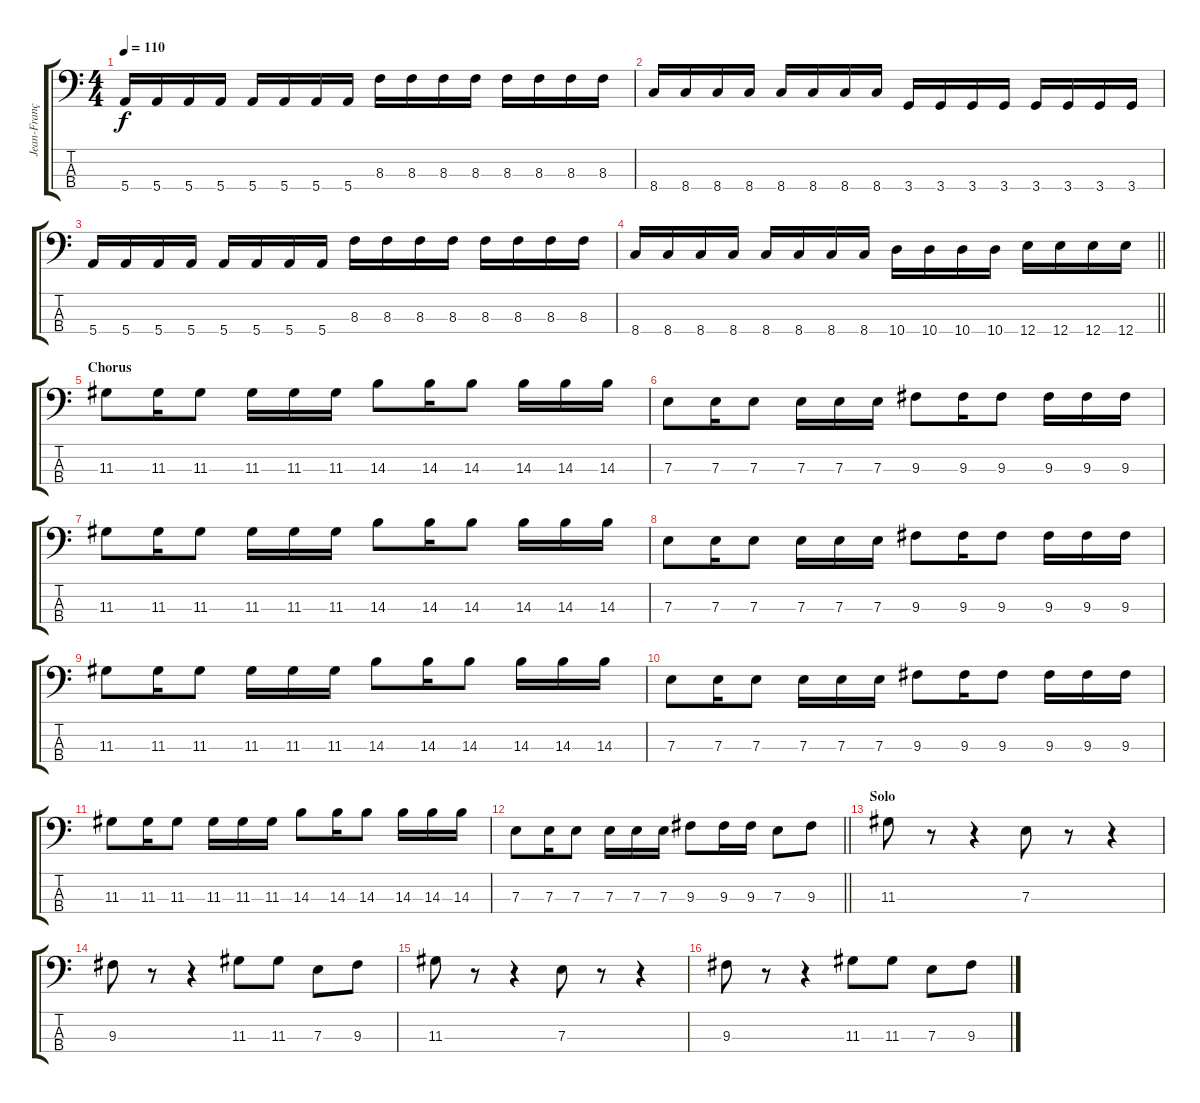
\track ("Jean-François Paré" "Jean-Franç") {instrument electricbasspick}
\staff {score tabs}
\tuning (G2 D2 A1 E1) {hide}
\ts (4 4)
\tempo 110
\clef f4
\ks c
5.4.16{dy f} 5.4.16 5.4.16 5.4.16 5.4.16 5.4.16 5.4.16 5.4.16 8.3.16 8.3.16 8.3.16 8.3.16 8.3.16 8.3.16 8.3.16 8.3.16 |
8.4.16 8.4.16 8.4.16 8.4.16 8.4.16 8.4.16 8.4.16 8.4.16 3.4.16 3.4.16 3.4.16 3.4.16 3.4.16 3.4.16 3.4.16 3.4.16 |
5.4.16 5.4.16 5.4.16 5.4.16 5.4.16 5.4.16 5.4.16 5.4.16 8.3.16 8.3.16 8.3.16 8.3.16 8.3.16 8.3.16 8.3.16 8.3.16 |
\barLineRight lightlight
8.4.16 8.4.16 8.4.16 8.4.16 8.4.16 8.4.16 8.4.16 8.4.16 10.4.16 10.4.16 10.4.16 10.4.16 12.4.16 12.4.16 12.4.16 12.4.16 |
\section ("" "Chorus")
11.3.8 11.3.16 11.3.8 11.3.16 11.3.16 11.3.16 14.3.8 14.3.16 14.3.8 14.3.16 14.3.16 14.3.16 |
7.3.8 7.3.16 7.3.8 7.3.16 7.3.16 7.3.16 9.3.8 9.3.16 9.3.8 9.3.16 9.3.16 9.3.16 |
11.3.8 11.3.16 11.3.8 11.3.16 11.3.16 11.3.16 14.3.8 14.3.16 14.3.8 14.3.16 14.3.16 14.3.16 |
7.3.8 7.3.16 7.3.8 7.3.16 7.3.16 7.3.16 9.3.8 9.3.16 9.3.8 9.3.16 9.3.16 9.3.16 |
11.3.8 11.3.16 11.3.8 11.3.16 11.3.16 11.3.16 14.3.8 14.3.16 14.3.8 14.3.16 14.3.16 14.3.16 |
7.3.8 7.3.16 7.3.8 7.3.16 7.3.16 7.3.16 9.3.8 9.3.16 9.3.8 9.3.16 9.3.16 9.3.16 |
11.3.8 11.3.16 11.3.8 11.3.16 11.3.16 11.3.16 14.3.8 14.3.16 14.3.8 14.3.16 14.3.16 14.3.16 |
\barLineRight lightlight
7.3.8 7.3.16 7.3.8 7.3.16 7.3.16 7.3.16 9.3.8 9.3.16 9.3.16 7.3.8 9.3.8 |
\section ("" "Solo")
11.3.8 r.8 r.4 7.3.8 r.8 r.4 |
9.3.8 r.8 r.4 11.3.8 11.3.8 7.3.8 9.3.8 |
11.3.8 r.8 r.4 7.3.8 r.8 r.4 |
9.3.8 r.8 r.4 11.3.8 11.3.8 7.3.8 9.3.8
